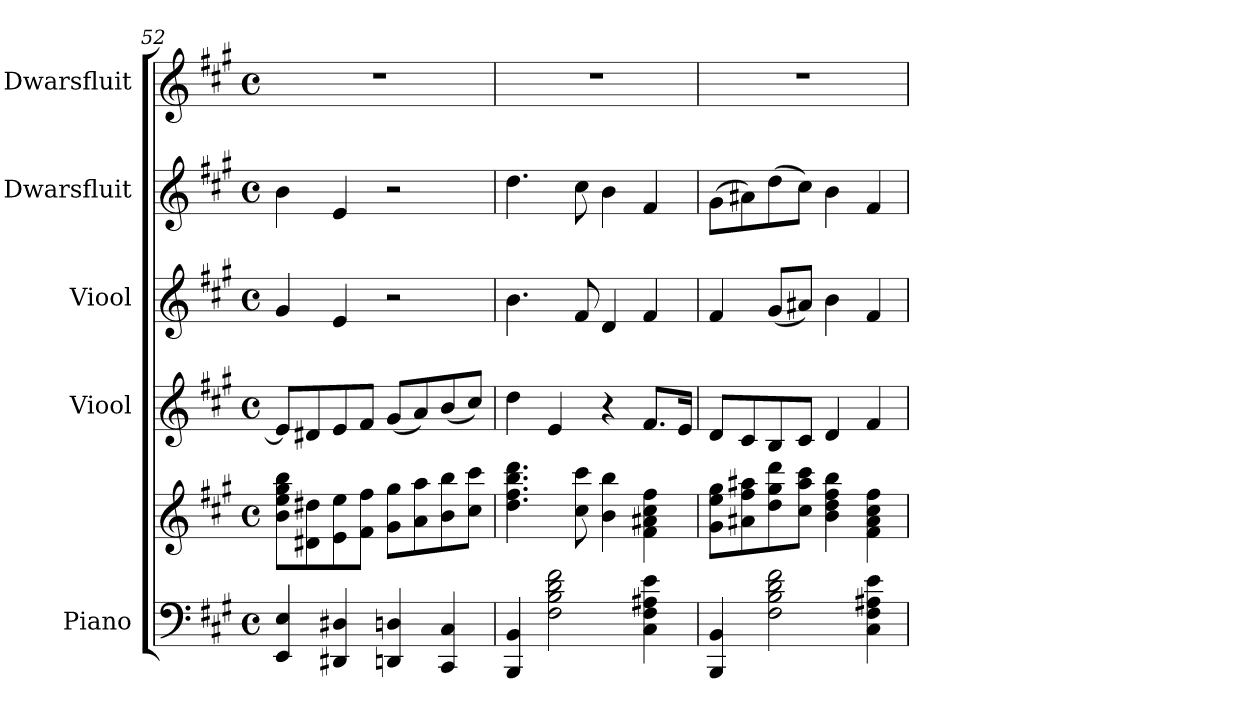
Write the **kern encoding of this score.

**kern	**kern	**kern	**kern	**kern	**kern
*part5	*part5	*part4	*part3	*part2	*part1
*staff6	*staff5	*staff4	*staff3	*staff2	*staff1
*I"Piano	*	*I"Viool	*I"Viool	*I"Dwarsfluit	*I"Dwarsfluit
*I'Pno.	*	*	*	*I'Fl.	*I'Fl.
!!LO:LB:g=z
*clefF4	*clefG2	*clefG2	*clefG2	*clefG2	*clefG2
*k[f#c#g#]	*k[f#c#g#]	*k[f#c#g#]	*k[f#c#g#]	*k[f#c#g#]	*k[f#c#g#]
*M4/4	*M4/4	*M4/4	*M4/4	*M4/4	*M4/4
*met(c)	*met(c)	*met(c)	*met(c)	*met(c)	*met(c)
=52	=52	=52	=52	=52	=52
4EE/ 4E/	8b\ 8ee\ 8gg#\ 8bb\L	8e/L]	4g#/	4b\	1r
.	8d#X\ 8dd#X\	8d#X/	.	.	.
4DD#X/ 4D#X/	8e\ 8ee\	8e/	4e/	4e/	.
.	8f#\ 8ff#\J	8f#/J	.	.	.
4DDn/ 4Dn/	8g#\ 8gg#\L	(8g#/L	2r	2r	.
.	8a\ 8aa\	8a/)	.	.	.
4CC#/ 4C#/	8b\ 8bb\	(8b/	.	.	.
.	8cc#\ 8ccc#\J	8cc#/J)	.	.	.
=53	=53	=53	=53	=53	=53
4BBB/ 4BB/	4.dd\ 4.ff#\ 4.bb\ 4.ddd\	4dd\	4.b\	4.dd\	1r
2F#\ 2B\ 2d\ 2f#\	.	4e/	.	.	.
.	8cc#\ 8ccc#\	.	8f#/	8cc#\	.
.	4b\ 4bb\	4r	4d/	4b\	.
4C#\ 4F#\ 4A#X\ 4e\	4f#\ 4a#X\ 4cc#\ 4ff#\	8.f#/L	4f#/	4f#/	.
.	.	16e/Jk	.	.	.
=54	=54	=54	=54	=54	=54
4BBB/ 4BB/	8g#\ 8ee\ 8gg#\L	8d/L	4f#/	(8g#\L	1r
.	8a#X\ 8ff#\ 8aa#X\	8c#/	.	8a#X\)	.
2F#\ 2B\ 2d\ 2f#\	8dd\ 8gg#\ 8ddd\	8B/	(8g#/L	(8dd\	.
.	8cc#\ 8aa#\ 8ccc#\J	8c#/J	8a#X/J)	8cc#\J)	.
.	4b\ 4dd\ 4ff#\ 4bb\	4d/	4b\	4b\	.
4C#\ 4F#\ 4A#X\ 4e\	4f#\ 4a#\ 4cc#\ 4ff#\	4f#/	4f#/	4f#/	.
=	=	=	=	=	=
*-	*-	*-	*-	*-	*-
